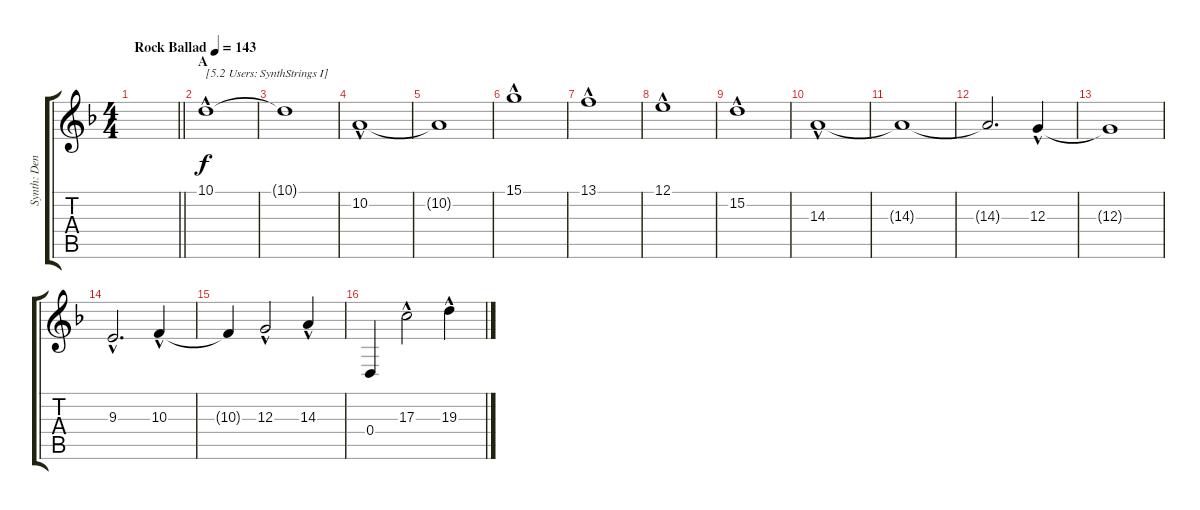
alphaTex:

\track ("Synth: Denis" "Synth: Den") {instrument synthstrings1}
\staff {score tabs}
\tuning (E4 B3 G3 D3 A2 E2) {hide}
\ts (4 4)
\tempo (143 "Rock Ballad")
\clef g2
\barLineRight lightlight
\ks f
|
\section ("" "A")
10.1{hac}.1{txt "[5.2 Users: SynthStrings I]"} |
10.1{t}.1 |
10.2{hac}.1 |
10.2{t}.1 |
15.1{hac}.1 |
13.1{hac}.1 |
12.1{hac}.1 |
15.2{hac}.1 |
14.3{hac}.1 |
14.3{t}.1 |
14.3{t}.2{d} 12.3{hac}.4 |
12.3{t}.1 |
9.3{hac}.2{d} 10.3{hac}.4 |
10.3{t}.4 12.3{hac}.2 14.3{hac}.4 |
0.4.4 17.3{hac}.2 19.3{hac}.4
